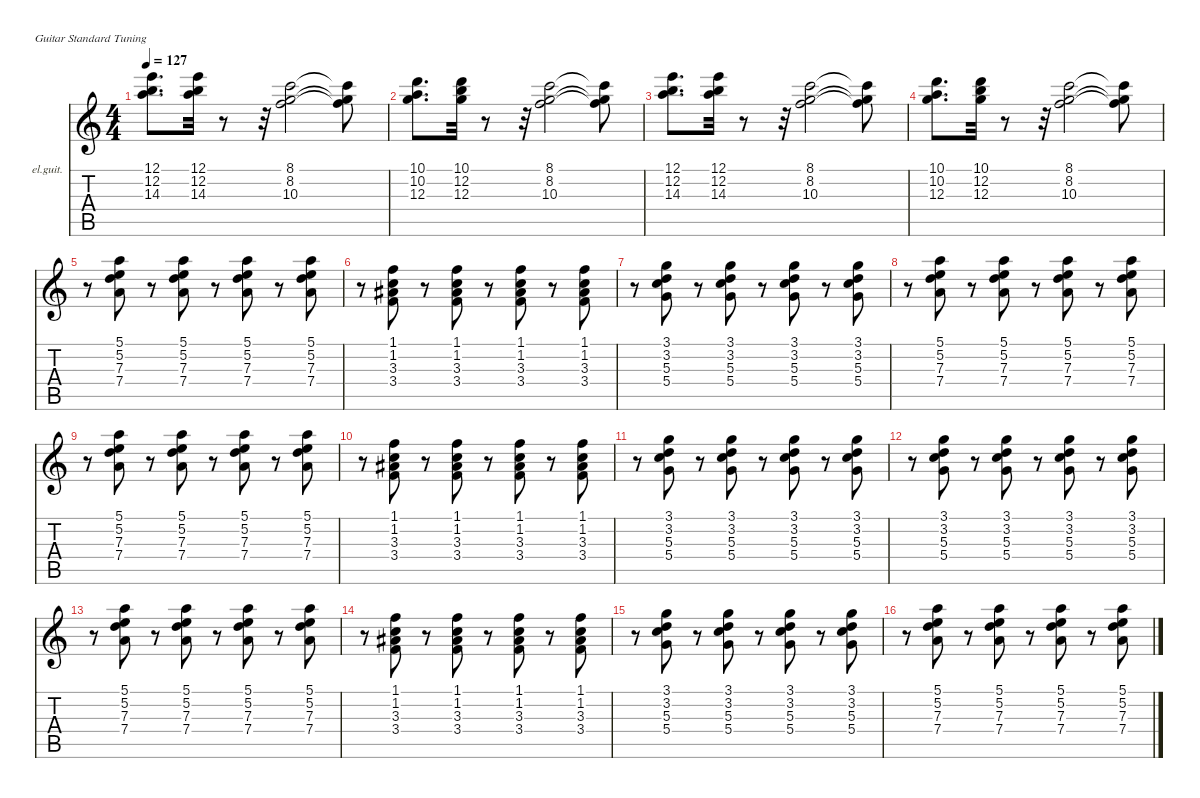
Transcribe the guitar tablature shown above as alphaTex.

\defaultSystemsLayout 4
\hideDynamics
\bracketExtendMode nobrackets
\firstSystemTrackNameOrientation horizontal
\otherSystemsTrackNameOrientation horizontal
\track ("Clean Guitar" "el.guit.") {instrument electricguitarclean}
\staff {score tabs}
\tuning (E4 B3 G3 D3 A2 E2)
\ts (4 4)
\tempo 127
\clef g2
\ks c
(12.1 12.2 14.3).8{d dy f beam Down} (12.1 12.2 14.3).32{beam Down} r.8{beam Down} r.32{beam Down} (8.1 8.2 10.3).2{beam Down} (8.1{t} 8.2{t} 10.3{t}).8{beam Down} |
(10.1 10.2 12.3).8{d beam Down} (10.1 12.2 12.3).32{beam Down} r.8{beam Down} r.32{beam Down} (8.1 8.2 10.3).2{beam Down} (8.1{t} 8.2{t} 10.3{t}).8{beam Down} |
(12.1 12.2 14.3).8{d beam Down} (12.1 12.2 14.3).32{beam Down} r.8{beam Down} r.32{beam Down} (8.1 8.2 10.3).2{beam Down} (8.1{t} 8.2{t} 10.3{t}).8{beam Down} |
(10.1 10.2 12.3).8{d beam Down} (10.1 12.2 12.3).32{beam Down} r.8{beam Down} r.32{beam Down} (8.1 8.2 10.3).2{beam Down} (8.1{t} 8.2{t} 10.3{t}).8{beam Down} |
r.8{beam Down} (5.1 5.2 7.3 7.4).8{beam Down} r.8{beam Down} (5.1 5.2 7.3 7.4).8{beam Down} r.8{beam Down} (5.1 5.2 7.3 7.4).8{beam Down} r.8{beam Down} (5.1 5.2 7.3 7.4).8{beam Down} |
r.8{beam Down} (1.1 1.2 3.3{acc #} 3.4).8{beam Down} r.8{beam Down} (1.1 1.2 3.3{acc #} 3.4).8{beam Down} r.8{beam Down} (1.1 1.2 3.3{acc #} 3.4).8{beam Down} r.8{beam Down} (1.1 1.2 3.3{acc #} 3.4).8{beam Down} |
r.8{beam Down} (3.1 3.2 5.3 5.4).8{beam Down} r.8{beam Down} (3.1 3.2 5.3 5.4).8{beam Down} r.8{beam Down} (3.1 3.2 5.3 5.4).8{beam Down} r.8{beam Down} (3.1 3.2 5.3 5.4).8{beam Down} |
r.8{beam Down} (5.1 5.2 7.3 7.4).8{beam Down} r.8{beam Down} (5.1 5.2 7.3 7.4).8{beam Down} r.8{beam Down} (5.1 5.2 7.3 7.4).8{beam Down} r.8{beam Down} (5.1 5.2 7.3 7.4).8{beam Down} |
r.8{beam Down} (5.1 5.2 7.3 7.4).8{beam Down} r.8{beam Down} (5.1 5.2 7.3 7.4).8{beam Down} r.8{beam Down} (5.1 5.2 7.3 7.4).8{beam Down} r.8{beam Down} (5.1 5.2 7.3 7.4).8{beam Down} |
r.8{beam Down} (1.1 1.2 3.3{acc #} 3.4).8{beam Down} r.8{beam Down} (1.1 1.2 3.3{acc #} 3.4).8{beam Down} r.8{beam Down} (1.1 1.2 3.3{acc #} 3.4).8{beam Down} r.8{beam Down} (1.1 1.2 3.3{acc #} 3.4).8{beam Down} |
r.8{beam Down} (3.1 3.2 5.3 5.4).8{beam Down} r.8{beam Down} (3.1 3.2 5.3 5.4).8{beam Down} r.8{beam Down} (3.1 3.2 5.3 5.4).8{beam Down} r.8{beam Down} (3.1 3.2 5.3 5.4).8{beam Down} |
r.8{beam Down} (3.1 3.2 5.3 5.4).8{beam Down} r.8{beam Down} (3.1 3.2 5.3 5.4).8{beam Down} r.8{beam Down} (3.1 3.2 5.3 5.4).8{beam Down} r.8{beam Down} (3.1 3.2 5.3 5.4).8{beam Down} |
r.8{beam Down} (5.1 5.2 7.3 7.4).8{beam Down} r.8{beam Down} (5.1 5.2 7.3 7.4).8{beam Down} r.8{beam Down} (5.1 5.2 7.3 7.4).8{beam Down} r.8{beam Down} (5.1 5.2 7.3 7.4).8{beam Down} |
r.8{beam Down} (1.1 1.2 3.3{acc #} 3.4).8{beam Down} r.8{beam Down} (1.1 1.2 3.3{acc #} 3.4).8{beam Down} r.8{beam Down} (1.1 1.2 3.3{acc #} 3.4).8{beam Down} r.8{beam Down} (1.1 1.2 3.3{acc #} 3.4).8{beam Down} |
r.8{beam Down} (3.1 3.2 5.3 5.4).8{beam Down} r.8{beam Down} (3.1 3.2 5.3 5.4).8{beam Down} r.8{beam Down} (3.1 3.2 5.3 5.4).8{beam Down} r.8{beam Down} (3.1 3.2 5.3 5.4).8{beam Down} |
r.8{beam Down} (5.1 5.2 7.3 7.4).8{beam Down} r.8{beam Down} (5.1 5.2 7.3 7.4).8{beam Down} r.8{beam Down} (5.1 5.2 7.3 7.4).8{beam Down} r.8{beam Down} (5.1 5.2 7.3 7.4).8{beam Down}
